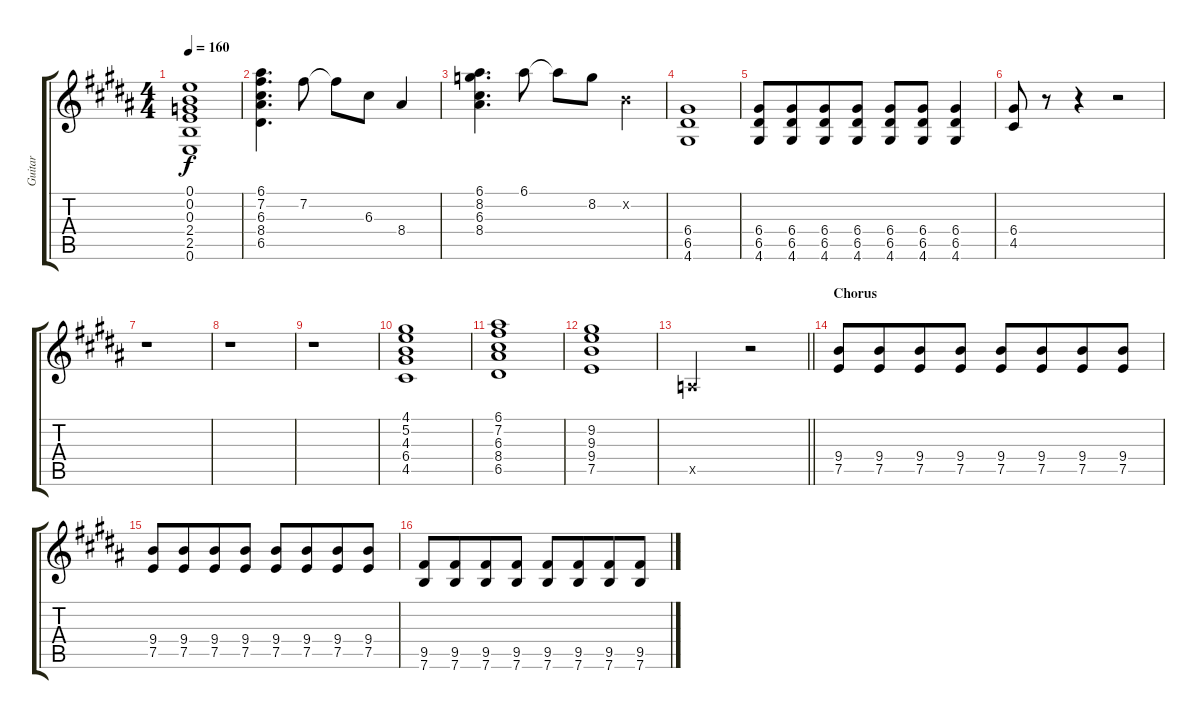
\track ("Guitar" "Guitar") {instrument distortionguitar}
\staff {score tabs}
\tuning (E4 B3 G3 D3 A2 E2) {hide}
\ts (4 4)
\tempo 160
\clef g2
\ks b
(0.1{t} 0.2{t} 0.3{t} 2.4{t} 2.5{t} 0.6{t}).1{dy f} |
(6.1 7.2 6.3 8.4 6.5).4{d} 7.2.8 7.2{t}.8 6.3.8 8.4.4 |
(6.1 8.2 6.3 8.4).4{d} 6.1.8 6.1{t}.8 8.2.8 0.2{x}.4 |
(6.4 6.5 4.6).1 |
(6.4 6.5 4.6).8 (6.4 6.5 4.6).8{beam merge} (6.4 6.5 4.6).8 (6.4 6.5 4.6).8 (6.4 6.5 4.6).8 (6.4 6.5 4.6).8 (6.4 6.5 4.6).4 |
(6.4 4.5).8 r.8 r.4 r.2 |
r.1 |
r.1 |
r.1 |
(4.1 5.2 4.3 6.4 4.5).1 |
(6.1 7.2 6.3 8.4 6.5).1 |
(9.2 9.3 9.4 7.5).1 |
\barLineRight lightlight
0.5{x}.2 r.2 |
\section ("" "Chorus")
(9.4 7.5).8 (9.4 7.5).8{beam merge} (9.4 7.5).8 (9.4 7.5).8 (9.4 7.5).8 (9.4 7.5).8{beam merge} (9.4 7.5).8 (9.4 7.5).8 |
(9.4 7.5).8 (9.4 7.5).8{beam merge} (9.4 7.5).8 (9.4 7.5).8 (9.4 7.5).8 (9.4 7.5).8{beam merge} (9.4 7.5).8 (9.4 7.5).8 |
(9.5 7.6).8 (9.5 7.6).8{beam merge} (9.5 7.6).8 (9.5 7.6).8 (9.5 7.6).8 (9.5 7.6).8{beam merge} (9.5 7.6).8 (9.5 7.6).8
